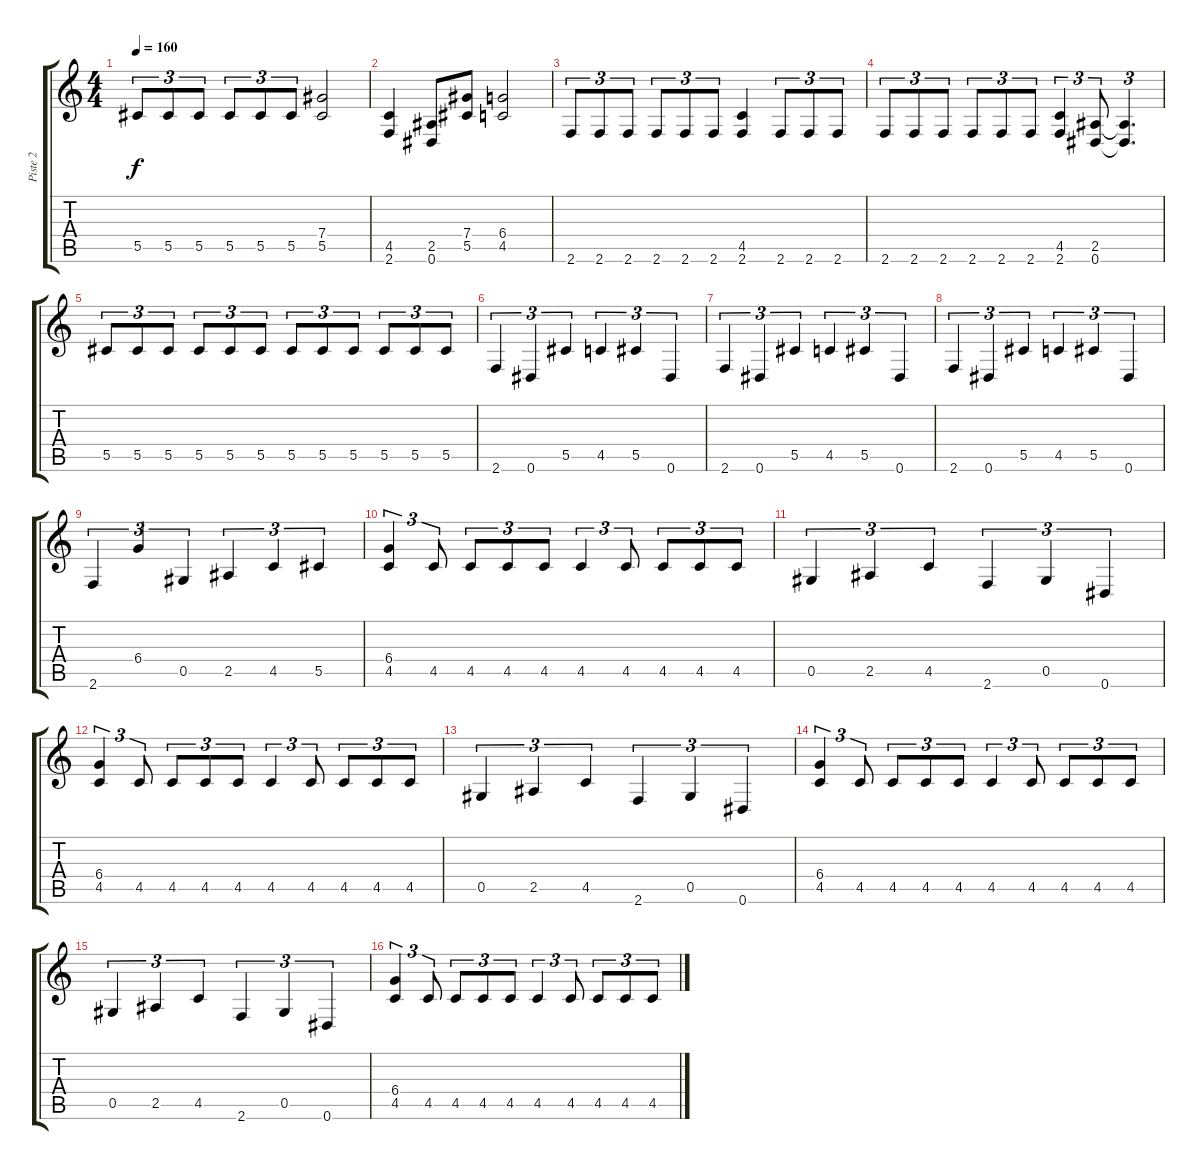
\track ("Piste 2" "Piste 2") {instrument distortionguitar}
\staff {score tabs}
\tuning (Eb4 Bb3 Gb3 Db3 Ab2 Eb2) {hide}
\ts (4 4)
\tempo 160
\clef g2
\ks c
5.5.8{tu (3 2) dy f} 5.5.8{tu (3 2)} 5.5.8{tu (3 2)} 5.5.8{tu (3 2)} 5.5.8{tu (3 2)} 5.5.8{tu (3 2)} (7.4 5.5).2 |
(4.5 2.6).4 (2.5 0.6).8 (7.4 5.5).8 (6.4 4.5).2 |
2.6.8{tu (3 2)} 2.6.8{tu (3 2)} 2.6.8{tu (3 2)} 2.6.8{tu (3 2)} 2.6.8{tu (3 2)} 2.6.8{tu (3 2)} (4.5 2.6).4 2.6.8{tu (3 2)} 2.6.8{tu (3 2)} 2.6.8{tu (3 2)} |
2.6.8{tu (3 2)} 2.6.8{tu (3 2)} 2.6.8{tu (3 2)} 2.6.8{tu (3 2)} 2.6.8{tu (3 2)} 2.6.8{tu (3 2)} (4.5 2.6).4{tu (3 2)} (2.5 0.6).8{tu (3 2)} (2.5{t} 0.6{t}).4{d tu (3 2)} |
5.5.8{tu (3 2)} 5.5.8{tu (3 2)} 5.5.8{tu (3 2)} 5.5.8{tu (3 2)} 5.5.8{tu (3 2)} 5.5.8{tu (3 2)} 5.5.8{tu (3 2)} 5.5.8{tu (3 2)} 5.5.8{tu (3 2)} 5.5.8{tu (3 2)} 5.5.8{tu (3 2)} 5.5.8{tu (3 2)} |
2.6.4{tu (3 2)} 0.6.4{tu (3 2)} 5.5.4{tu (3 2)} 4.5.4{tu (3 2)} 5.5.4{tu (3 2)} 0.6.4{tu (3 2)} |
2.6.4{tu (3 2)} 0.6.4{tu (3 2)} 5.5.4{tu (3 2)} 4.5.4{tu (3 2)} 5.5.4{tu (3 2)} 0.6.4{tu (3 2)} |
2.6.4{tu (3 2)} 0.6.4{tu (3 2)} 5.5.4{tu (3 2)} 4.5.4{tu (3 2)} 5.5.4{tu (3 2)} 0.6.4{tu (3 2)} |
2.6.4{tu (3 2)} 6.4.4{tu (3 2)} 0.5.4{tu (3 2)} 2.5.4{tu (3 2)} 4.5.4{tu (3 2)} 5.5.4{tu (3 2)} |
(6.4 4.5).4{tu (3 2)} 4.5.8{tu (3 2)} 4.5.8{tu (3 2)} 4.5.8{tu (3 2)} 4.5.8{tu (3 2)} 4.5.4{tu (3 2)} 4.5.8{tu (3 2)} 4.5.8{tu (3 2)} 4.5.8{tu (3 2)} 4.5.8{tu (3 2)} |
0.5.4{tu (3 2)} 2.5.4{tu (3 2)} 4.5.4{tu (3 2)} 2.6.4{tu (3 2)} 0.5.4{tu (3 2)} 0.6.4{tu (3 2)} |
(6.4 4.5).4{tu (3 2)} 4.5.8{tu (3 2)} 4.5.8{tu (3 2)} 4.5.8{tu (3 2)} 4.5.8{tu (3 2)} 4.5.4{tu (3 2)} 4.5.8{tu (3 2)} 4.5.8{tu (3 2)} 4.5.8{tu (3 2)} 4.5.8{tu (3 2)} |
0.5.4{tu (3 2)} 2.5.4{tu (3 2)} 4.5.4{tu (3 2)} 2.6.4{tu (3 2)} 0.5.4{tu (3 2)} 0.6.4{tu (3 2)} |
(6.4 4.5).4{tu (3 2)} 4.5.8{tu (3 2)} 4.5.8{tu (3 2)} 4.5.8{tu (3 2)} 4.5.8{tu (3 2)} 4.5.4{tu (3 2)} 4.5.8{tu (3 2)} 4.5.8{tu (3 2)} 4.5.8{tu (3 2)} 4.5.8{tu (3 2)} |
0.5.4{tu (3 2)} 2.5.4{tu (3 2)} 4.5.4{tu (3 2)} 2.6.4{tu (3 2)} 0.5.4{tu (3 2)} 0.6.4{tu (3 2)} |
(6.4 4.5).4{tu (3 2)} 4.5.8{tu (3 2)} 4.5.8{tu (3 2)} 4.5.8{tu (3 2)} 4.5.8{tu (3 2)} 4.5.4{tu (3 2)} 4.5.8{tu (3 2)} 4.5.8{tu (3 2)} 4.5.8{tu (3 2)} 4.5.8{tu (3 2)}
